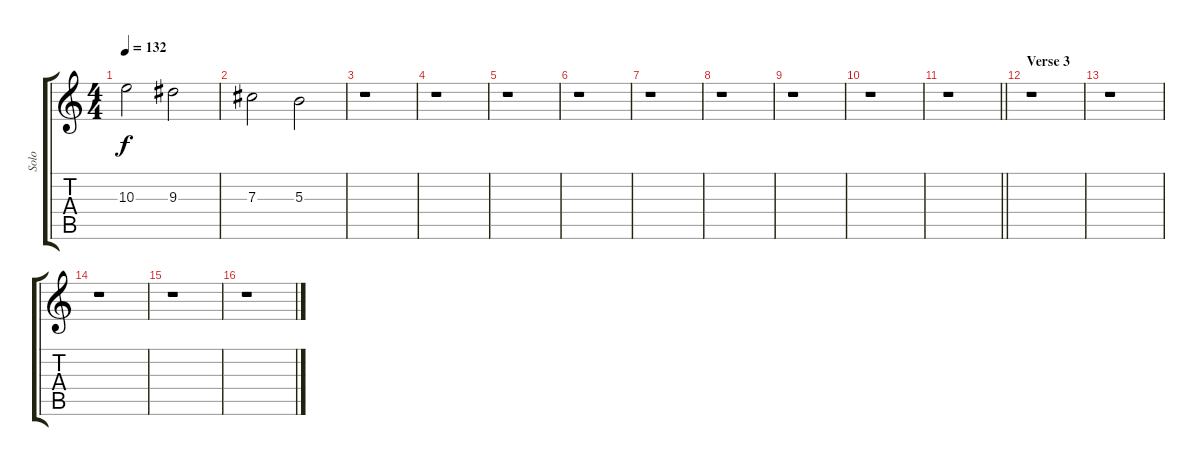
\track ("Solo" "Solo") {instrument distortionguitar}
\staff {score tabs}
\tuning (Eb4 Bb3 Gb3 Db3 Ab2 Eb2) {hide}
\ts (4 4)
\tempo 132
\clef g2
\ks c
10.3.2{dy f} 9.3.2 |
7.3.2 5.3.2 |
r.1 |
r.1 |
r.1 |
r.1 |
r.1 |
r.1 |
r.1 |
r.1 |
\barLineRight lightlight
r.1 |
\section ("" "Verse 3")
r.1 |
r.1 |
r.1 |
r.1 |
r.1
